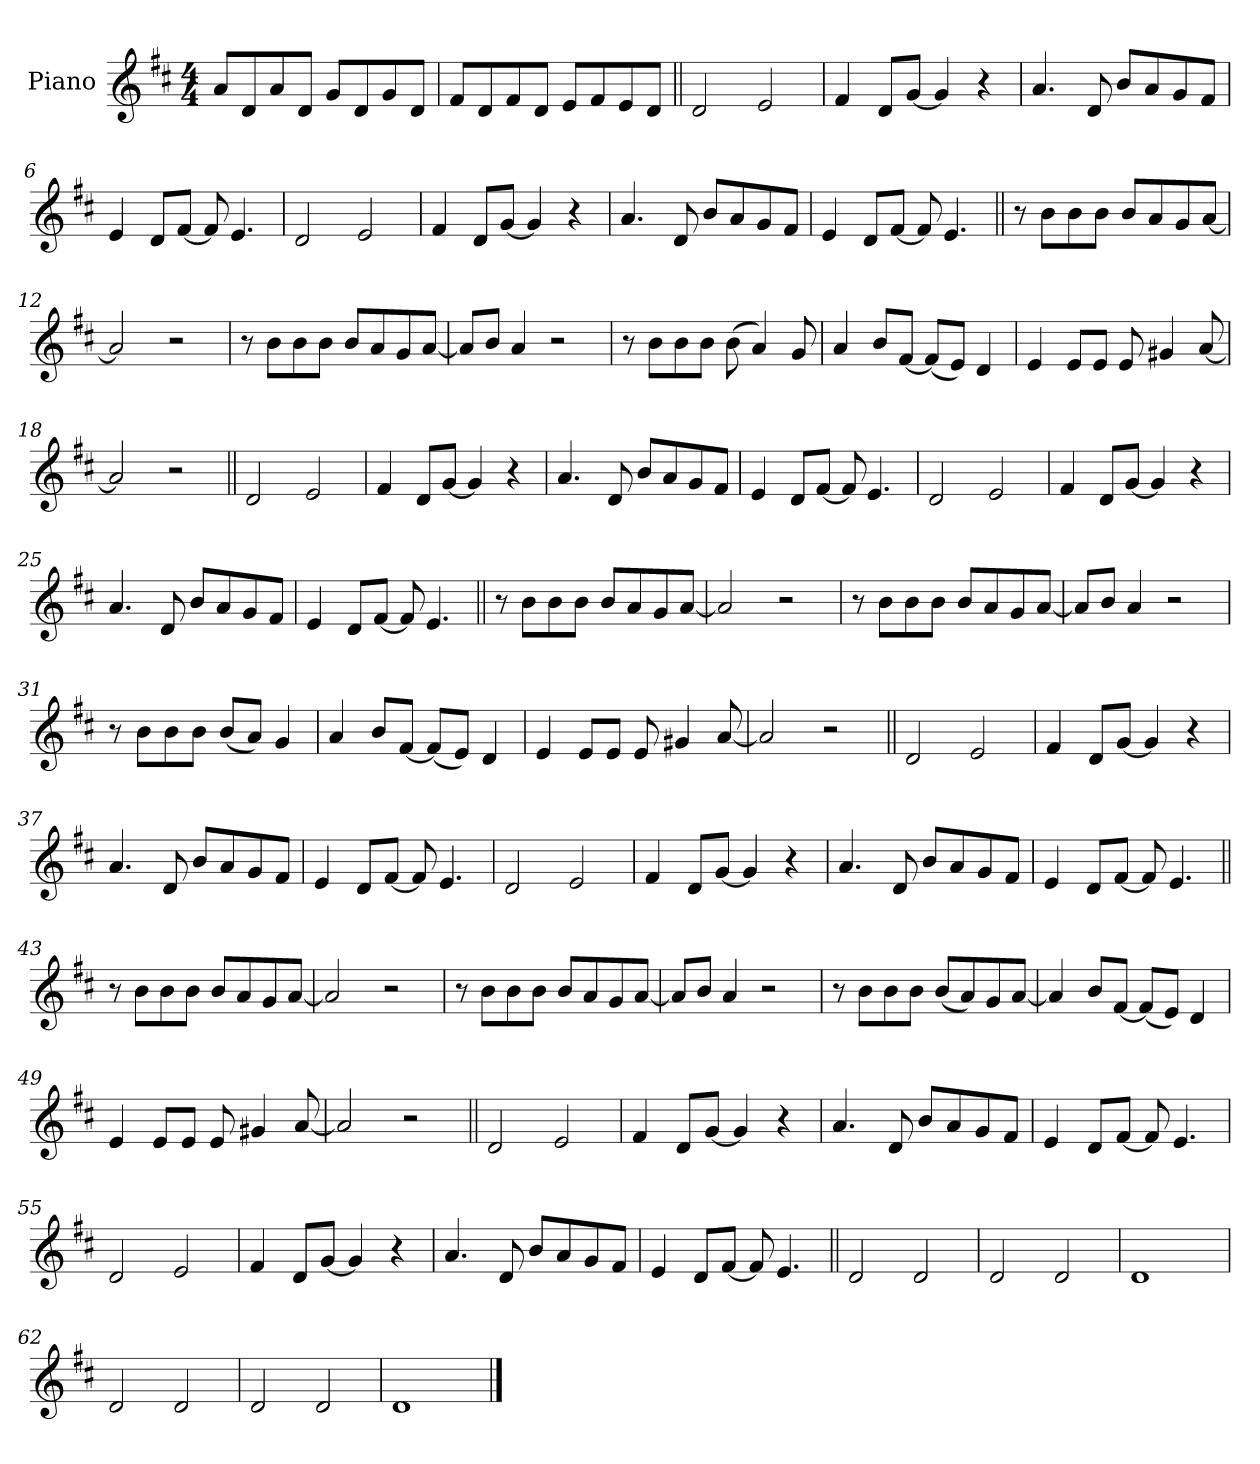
**kern
*part1
*staff1
*I"Piano
*I'Pno.
*clefG2
*k[f#c#]
*M4/4
*MM110
=1
8a!L
8d!
8a!
8d!J
8g!L
8d!
8g!
8d!J
=2
8f#!L
8d!
8f#!
8d!J
8e!L
8f#!
8e!
8d!J
=3||
2d
2e
=4
4f#
8dL
[8gJ
4g]
4r
=5
4.a
8d
8bL
8a
8g
8f#J
=6
4e
8dL
[8f#J
8f#]
4.e
=7
2d
2e
=8
4f#
8dL
[8gJ
4g]
4r
=9
4.a
8d
8bL
8a
8g
8f#J
=10
4e
8dL
[8f#J
8f#]
4.e
=11||
8r
8bL
8b
8bJ
8bL
8a
8g
[8aJ
=12
2a]
2r
=13
8r
8bL
8b
8bJ
8bL
8a
8g
[8aJ
=14
8aL]
8bJ
4a
2r
=15
8r
8bL
8b
8bJ
(>8b
4a)
8g
=16
4a
8bL
[8f#J
(<8f#L]
8eJ)
4d
=17
4e
8eL
8eJ
8e
4g#X
[8a
=18
2a]
2r
=19||
2d
2e
=20
4f#
8dL
[8gJ
4g]
4r
=21
4.a
8d
8bL
8a
8g
8f#J
=22
4e
8dL
[8f#J
8f#]
4.e
=23
2d
2e
=24
4f#
8dL
[8gJ
4g]
4r
=25
4.a
8d
8bL
8a
8g
8f#J
=26
4e
8dL
[8f#J
8f#]
4.e
=27||
8r
8bL
8b
8bJ
8bL
8a
8g
[8aJ
=28
2a]
2r
=29
8r
8bL
8b
8bJ
8bL
8a
8g
[8aJ
=30
8aL]
8bJ
4a
2r
=31
8r
8bL
8b
8bJ
(<8bL
8aJ)
4g
=32
4a
8bL
[8f#J
(<8f#L]
8eJ)
4d
=33
4e
8eL
8eJ
8e
4g#X
[8a
=34
2a]
2r
=35||
2d
2e
=36
4f#
8dL
[8gJ
4g]
4r
=37
4.a
8d
8bL
8a
8g
8f#J
=38
4e
8dL
[8f#J
8f#]
4.e
=39
2d
2e
=40
4f#
8dL
[8gJ
4g]
4r
=41
4.a
8d
8bL
8a
8g
8f#J
=42
4e
8dL
[8f#J
8f#]
4.e
=43||
8r
8bL
8b
8bJ
8bL
8a
8g
[8aJ
=44
2a]
2r
=45
8r
8bL
8b
8bJ
8bL
8a
8g
[8aJ
=46
8aL]
8bJ
4a
2r
=47
8r
8bL
8b
8bJ
(<8bL
8a)
8g
[8aJ
=48
4a]
8bL
[8f#J
(<8f#L]
8eJ)
4d
=49
4e
8eL
8eJ
8e
4g#X
[8a
=50
2a]
2r
=51||
2d
2e
=52
4f#
8dL
[8gJ
4g]
4r
=53
4.a
8d
8bL
8a
8g
8f#J
=54
4e
8dL
[8f#J
8f#]
4.e
=55
2d
2e
=56
4f#
8dL
[8gJ
4g]
4r
=57
4.a
8d
8bL
8a
8g
8f#J
=58
4e
8dL
[8f#J
8f#]
4.e
=59||
2d
2d
=60
2d
2d
=61
1d
=62
2d
2d
=63
2d
2d
=64
1d
==
*-
